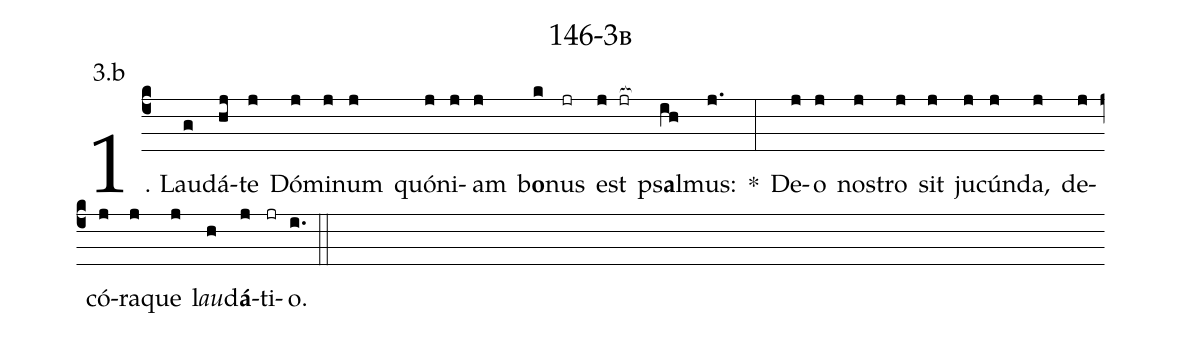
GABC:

name: 146-3b;
annotation: 3.b;
%%
(c4)1. Lau(g)dá(hj)te(j) Dó(j)mi(j)num(j) quón(j)i(j)am(j) b<b>o</b>(k)nus(jr) est(j jr[ocb:1{]) ps<b>a</b>l(ih[ocb:0}])mus:(j.) *(:) De(j)o(j) nos(j)tro(j) sit(j) ju(j)cún(j)da,(j) de(j)có(j)ra(j)que(j) l<i>au</i>(h)d<b>á</b>(j)ti(jr)o.(i.) (::)
